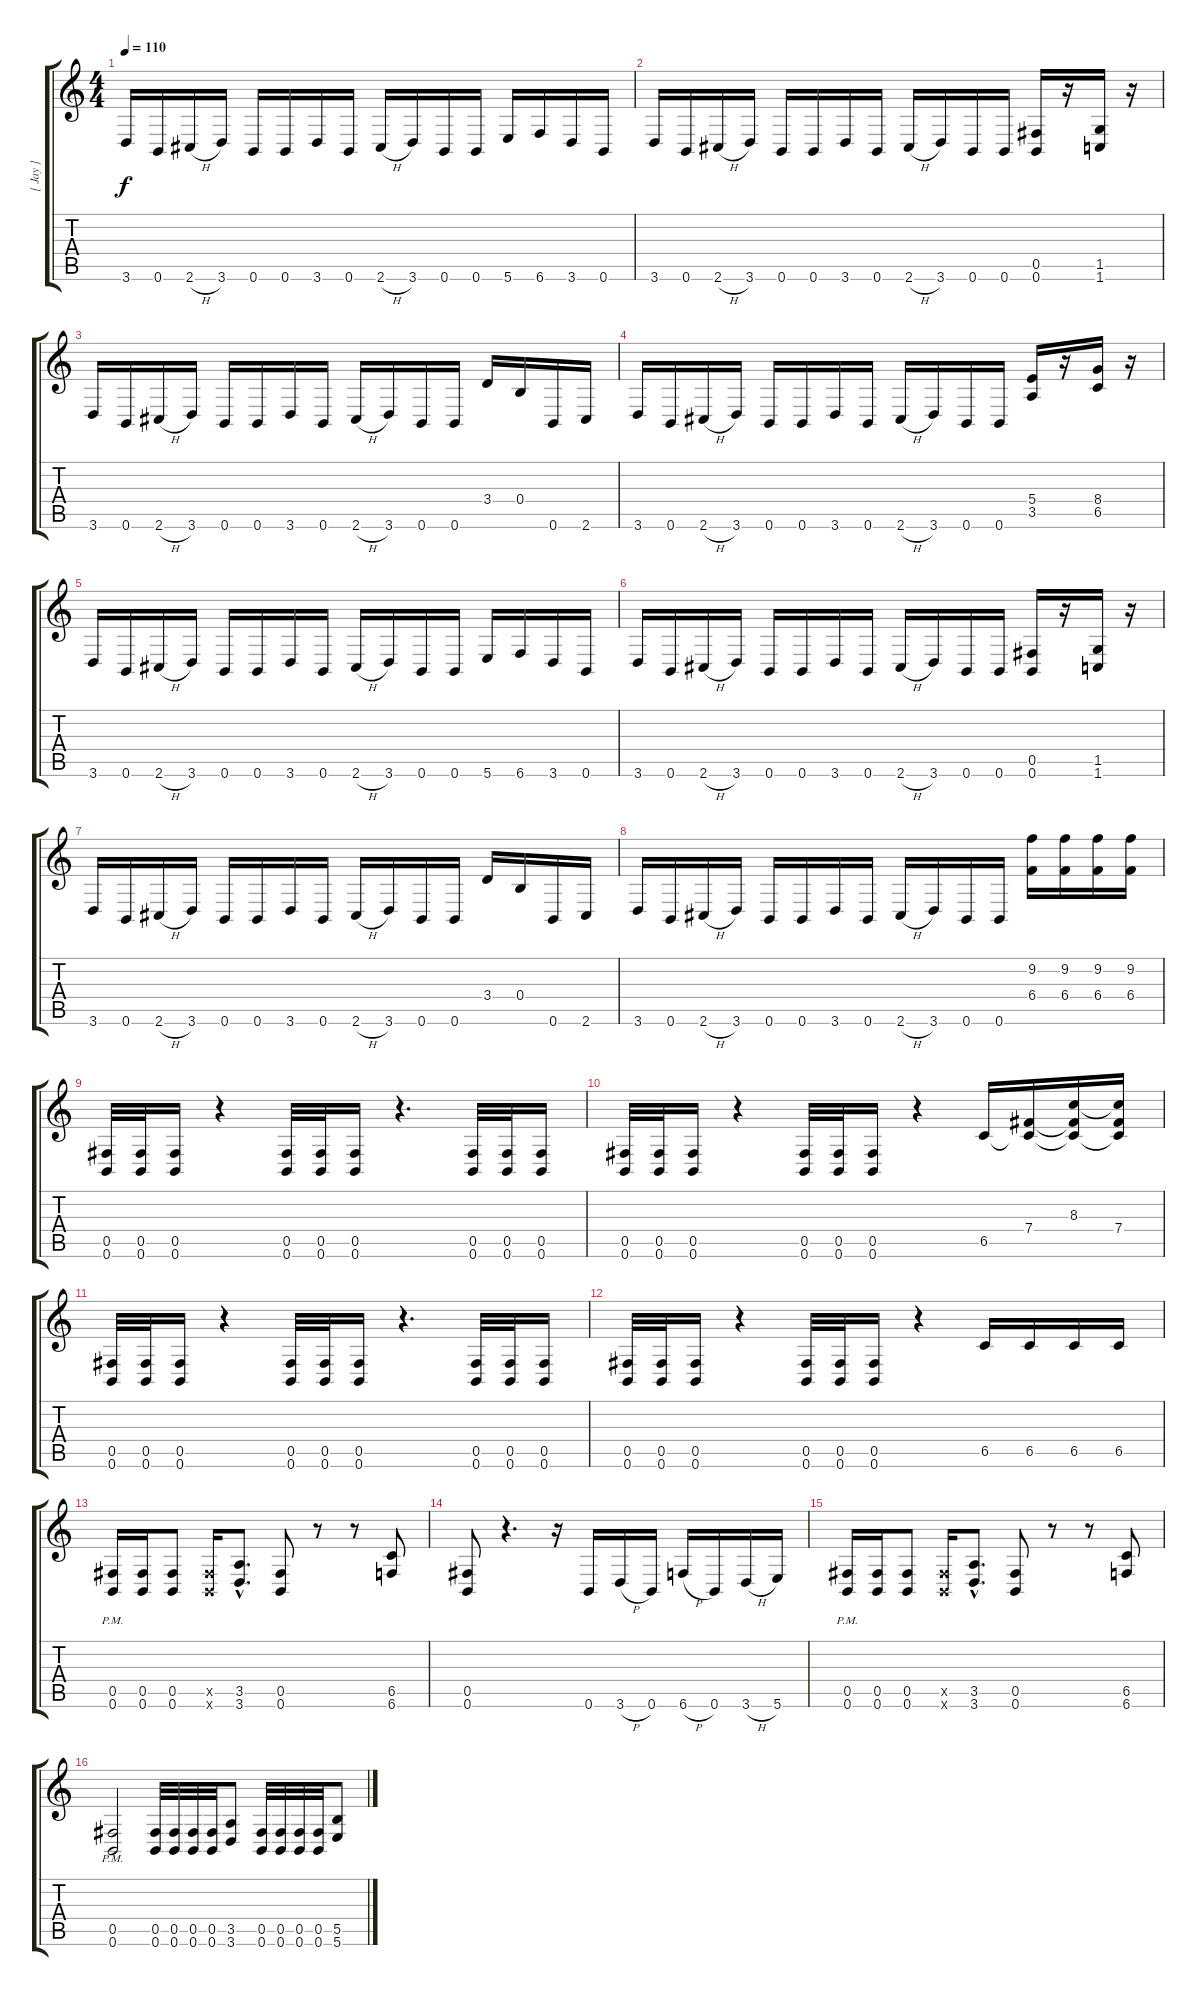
\track ("[ Jay ]" "[ Jay ]") {instrument overdrivenguitar}
\staff {score tabs}
\tuning (Db4 Ab3 E3 B2 Gb2 B1) {hide}
\ts (4 4)
\tempo 110
\clef g2
\ks c
3.6.16{dy f} 0.6.16 2.6{h}.16 3.6.16 0.6.16 0.6.16 3.6.16 0.6.16 2.6{h}.16 3.6.16 0.6.16 0.6.16 5.6.16 6.6.16 3.6.16 0.6.16 |
3.6.16 0.6.16 2.6{h}.16 3.6.16 0.6.16 0.6.16 3.6.16 0.6.16 2.6{h}.16 3.6.16 0.6.16 0.6.16 (0.5 0.6).16 r.16 (1.5 1.6).16 r.16 |
3.6.16 0.6.16 2.6{h}.16 3.6.16 0.6.16 0.6.16 3.6.16 0.6.16 2.6{h}.16 3.6.16 0.6.16 0.6.16 3.4.16 0.4.16 0.6.16 2.6.16 |
3.6.16 0.6.16 2.6{h}.16 3.6.16 0.6.16 0.6.16 3.6.16 0.6.16 2.6{h}.16 3.6.16 0.6.16 0.6.16 (5.4 3.5).16 r.16 (8.4 6.5).16 r.16 |
3.6.16 0.6.16 2.6{h}.16 3.6.16 0.6.16 0.6.16 3.6.16 0.6.16 2.6{h}.16 3.6.16 0.6.16 0.6.16 5.6.16 6.6.16 3.6.16 0.6.16 |
3.6.16 0.6.16 2.6{h}.16 3.6.16 0.6.16 0.6.16 3.6.16 0.6.16 2.6{h}.16 3.6.16 0.6.16 0.6.16 (0.5 0.6).16 r.16 (1.5 1.6).16 r.16 |
3.6.16 0.6.16 2.6{h}.16 3.6.16 0.6.16 0.6.16 3.6.16 0.6.16 2.6{h}.16 3.6.16 0.6.16 0.6.16 3.4.16 0.4.16 0.6.16 2.6.16 |
3.6.16 0.6.16 2.6{h}.16 3.6.16 0.6.16 0.6.16 3.6.16 0.6.16 2.6{h}.16 3.6.16 0.6.16 0.6.16 (9.2 6.4).16 (9.2 6.4).16 (9.2 6.4).16 (9.2 6.4).16 |
(0.5 0.6).32 (0.5 0.6).32 (0.5 0.6).16 r.4 (0.5 0.6).32 (0.5 0.6).32 (0.5 0.6).16 r.4{d} (0.5 0.6).32 (0.5 0.6).32 (0.5 0.6).16 |
(0.5 0.6).32 (0.5 0.6).32 (0.5 0.6).16 r.4 (0.5 0.6).32 (0.5 0.6).32 (0.5 0.6).16 r.4 6.5.16 (7.4 6.5{t}).16 (8.3 7.4{t} 6.5{t}).16 (8.3{t} 7.4 6.5{t}).16 |
(0.5 0.6).32 (0.5 0.6).32 (0.5 0.6).16 r.4 (0.5 0.6).32 (0.5 0.6).32 (0.5 0.6).16 r.4{d} (0.5 0.6).32 (0.5 0.6).32 (0.5 0.6).16 |
(0.5 0.6).32 (0.5 0.6).32 (0.5 0.6).16 r.4 (0.5 0.6).32 (0.5 0.6).32 (0.5 0.6).16 r.4 6.5.16 6.5.16 6.5.16 6.5.16 |
(0.5{pm} 0.6{pm}).16 (0.5 0.6).16 (0.5 0.6).8 (0.5{x} 0.6{x}).16 (3.5{hac} 3.6{hac}).8{d} (0.5 0.6).8 r.8 r.8 (6.5 6.6).8 |
(0.5 0.6).8 r.4{d} r.16 0.6.16 3.6{h}.16 0.6.16 6.6{h}.16 0.6.16 3.6{h}.16 5.6.16 |
(0.5{pm} 0.6{pm}).16 (0.5 0.6).16 (0.5 0.6).8 (0.5{x} 0.6{x}).16 (3.5{hac} 3.6{hac}).8{d} (0.5 0.6).8 r.8 r.8 (6.5 6.6).8 |
(0.5{pm} 0.6{pm}).2 (0.5 0.6).32 (0.5 0.6).32 (0.5 0.6).32 (0.5 0.6).32 (3.5 3.6).8 (0.5 0.6).32 (0.5 0.6).32 (0.5 0.6).32 (0.5 0.6).32 (5.5 5.6).8
